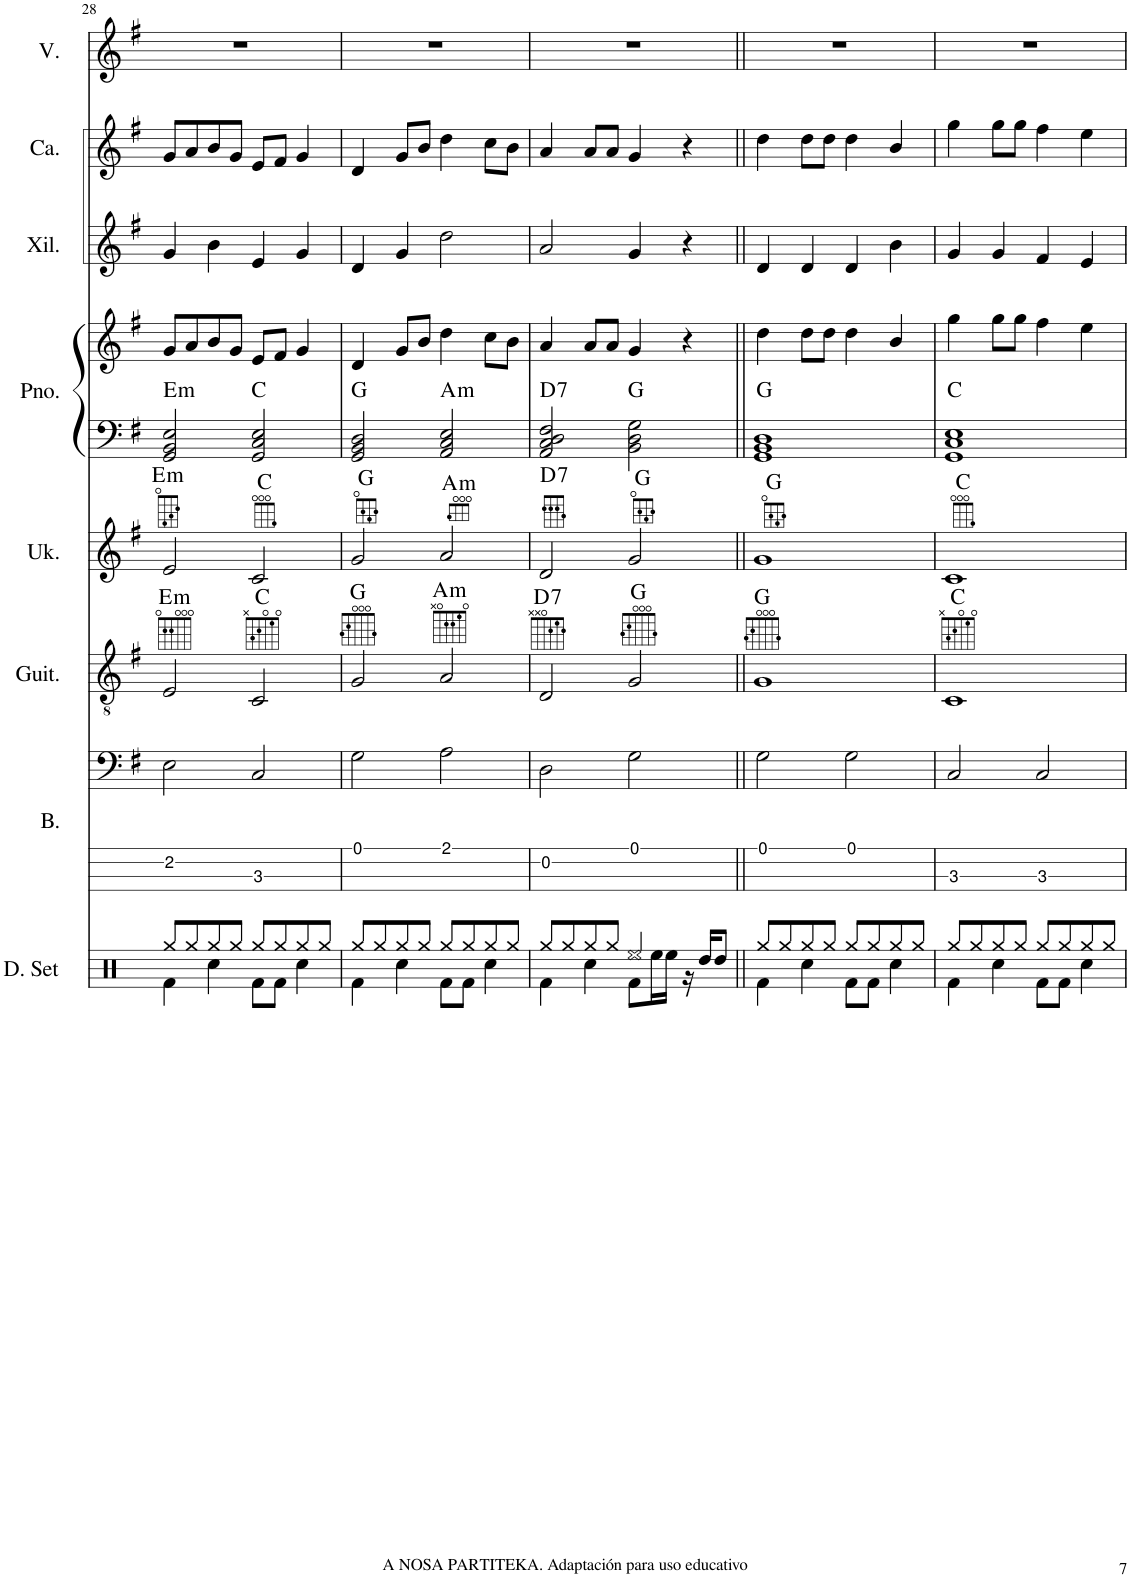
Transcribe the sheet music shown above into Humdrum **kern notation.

**kern	**kern	**kern	**kern	**harte	**kern	**harte	**kern	**kern	**harte	**kern	**kern	**kern
*part8	*part7	*part7	*part6	*part6	*part5	*part5	*part4	*part4	*part4	*part3	*part2	*part1
*staff10	*staff9	*staff8	*staff7	*	*staff6	*	*staff5	*staff4	*	*staff3	*staff2	*staff1
*I"Batería	*I"Baixo	*	*I"Guitarra	*	*I"Ukelele	*	*I"Piano	*	*	*I"Xilófono	*I"Carillón	*I"Voz
*	*I'B.	*	*I'Guit.	*	*I'Uk.	*	*I'Pno.	*	*	*I'Xil.	*I'Ca.	*I'V.
!!LO:PB:g=z
*clefX	*	*clefF4	*clefGv2	*	*clefG2	*	*clefF4	*clefG2	*	*clefG2	*clefG2	*clefG2
*	*Trd7c12	*Trd7c12	*	*	*	*	*	*	*	*Trd-7c-12	*Trd-14c-24	*
*k[b-e-]	*k[f#]	*k[f#]	*k[f#]	*	*k[f#]	*	*k[f#]	*k[f#]	*	*k[f#]	*k[f#]	*k[f#]
*M4/4	*M4/4	*M4/4	*M4/4	*	*M4/4	*	*M4/4	*M4/4	*	*M4/4	*M4/4	*M4/4
=28	=28	=28	=28	=28	=28	=28	=28	=28	=28	=28	=28	=28
*^	*	*	*	*	*	*	*	*	*	*	*	*
!	!	!	!	!	!LO:H:kt=m	!	!LO:H:kt=m	!	!	!LO:H:kt=m	!	!	!
8Rgg/L	4Rf\	2E	2E\	2E/	E:min	2e/	E:min	2GG/ 2BB/ 2E/	8g/L	E:min	4g/	8g/L	1r
8Rgg/	.	.	.	.	.	.	.	.	8a/	.	.	8a/	.
8Rgg/	4Rcc\	.	.	.	.	.	.	.	8b/	.	4b\	8b/	.
8Rgg/J	.	.	.	.	.	.	.	.	8g/J	.	.	8g/J	.
8Rgg/L	8Rf\L	2C	2C/	2C/	C:maj	2c/	C:maj	2GG/ 2C/ 2E/	8e/L	C:maj	4e/	8e/L	.
8Rgg/	8Rf\J	.	.	.	.	.	.	.	8f#/J	.	.	8f#/J	.
8Rgg/	4Rcc\	.	.	.	.	.	.	.	4g/	.	4g/	4g/	.
8Rgg/J	.	.	.	.	.	.	.	.	.	.	.	.	.
=29	=29	=29	=29	=29	=29	=29	=29	=29	=29	=29	=29	=29	=29
8Rgg/L	4Rf\	2G	2G\	2G/	G:maj	2g/	G:maj	2GG/ 2BB/ 2D/	4d/	G:maj	4d/	4d/	1r
8Rgg/	.	.	.	.	.	.	.	.	.	.	.	.	.
8Rgg/	4Rcc\	.	.	.	.	.	.	.	8g/L	.	4g/	8g/L	.
8Rgg/J	.	.	.	.	.	.	.	.	8b/J	.	.	8b/J	.
!	!	!	!	!	!LO:H:kt=m	!	!LO:H:kt=m	!	!	!LO:H:kt=m	!	!	!
8Rgg/L	8Rf\L	2A	2A\	2A/	A:min	2a/	A:min	2AA/ 2C/ 2E/	4dd\	A:min	2dd\	4dd\	.
8Rgg/	8Rf\J	.	.	.	.	.	.	.	.	.	.	.	.
8Rgg/	4Rcc\	.	.	.	.	.	.	.	8cc\L	.	.	8cc\L	.
8Rgg/J	.	.	.	.	.	.	.	.	8b\J	.	.	8b\J	.
=30	=30	=30	=30	=30	=30	=30	=30	=30	=30	=30	=30	=30	=30
!	!	!	!	!	!LO:H:kt=7	!	!LO:H:kt=7	!	!	!LO:H:kt=7	!	!	!
8Rgg/L	4Rf\	2D	2D\	2D/	D:7	2d/	D:7	2AA/ 2C/ 2D/ 2F#/	4a/	D:7	2a/	4a/	1r
8Rgg/	.	.	.	.	.	.	.	.	.	.	.	.	.
8Rgg/	4Rcc\	.	.	.	.	.	.	.	8a/L	.	.	8a/L	.
8Rgg/J	.	.	.	.	.	.	.	.	8a/J	.	.	8a/J	.
2Ree/	8Rf\L	2G	2G\	2G/	G:maj	2g/	G:maj	2BB\ 2D\ 2G\	4g/	G:maj	4g/	4g/	.
.	16Ree\L	.	.	.	.	.	.	.	.	.	.	.	.
.	16Ree\JJ	.	.	.	.	.	.	.	.	.	.	.	.
.	16r	.	.	.	.	.	.	.	4r	.	4r	4r	.
.	16Rdd/KL	.	.	.	.	.	.	.	.	.	.	.	.
.	8Rdd/J	.	.	.	.	.	.	.	.	.	.	.	.
=31||	=31||	=31||	=31||	=31||	=31||	=31||	=31||	=31||	=31||	=31||	=31||	=31||	=31||
8Rgg/L	4Rf\	2G	2G\	1G	G:maj	1g	G:maj	1GG 1BB 1D	4dd\	G:maj	4d/	4dd\	1r
8Rgg/	.	.	.	.	.	.	.	.	.	.	.	.	.
8Rgg/	4Rcc\	.	.	.	.	.	.	.	8dd\L	.	4d/	8dd\L	.
8Rgg/J	.	.	.	.	.	.	.	.	8dd\J	.	.	8dd\J	.
8Rgg/L	8Rf\L	2G	2G\	.	.	.	.	.	4dd\	.	4d/	4dd\	.
8Rgg/	8Rf\J	.	.	.	.	.	.	.	.	.	.	.	.
8Rgg/	4Rcc\	.	.	.	.	.	.	.	4b/	.	4b\	4b/	.
8Rgg/J	.	.	.	.	.	.	.	.	.	.	.	.	.
=32	=32	=32	=32	=32	=32	=32	=32	=32	=32	=32	=32	=32	=32
8Rgg/L	4Rf\	2C	2C/	1C	C:maj	1c	C:maj	1GG 1C 1E	4gg\	C:maj	4g/	4gg\	1r
8Rgg/	.	.	.	.	.	.	.	.	.	.	.	.	.
8Rgg/	4Rcc\	.	.	.	.	.	.	.	8gg\L	.	4g/	8gg\L	.
8Rgg/J	.	.	.	.	.	.	.	.	8gg\J	.	.	8gg\J	.
8Rgg/L	8Rf\L	2C	2C/	.	.	.	.	.	4ff#\	.	4f#/	4ff#\	.
8Rgg/	8Rf\J	.	.	.	.	.	.	.	.	.	.	.	.
8Rgg/	4Rcc\	.	.	.	.	.	.	.	4ee\	.	4e/	4ee\	.
8Rgg/J	.	.	.	.	.	.	.	.	.	.	.	.	.
*v	*v	*	*	*	*	*	*	*	*	*	*	*	*
=	=	=	=	=	=	=	=	=	=	=	=	=
*-	*-	*-	*-	*-	*-	*-	*-	*-	*-	*-	*-	*-
